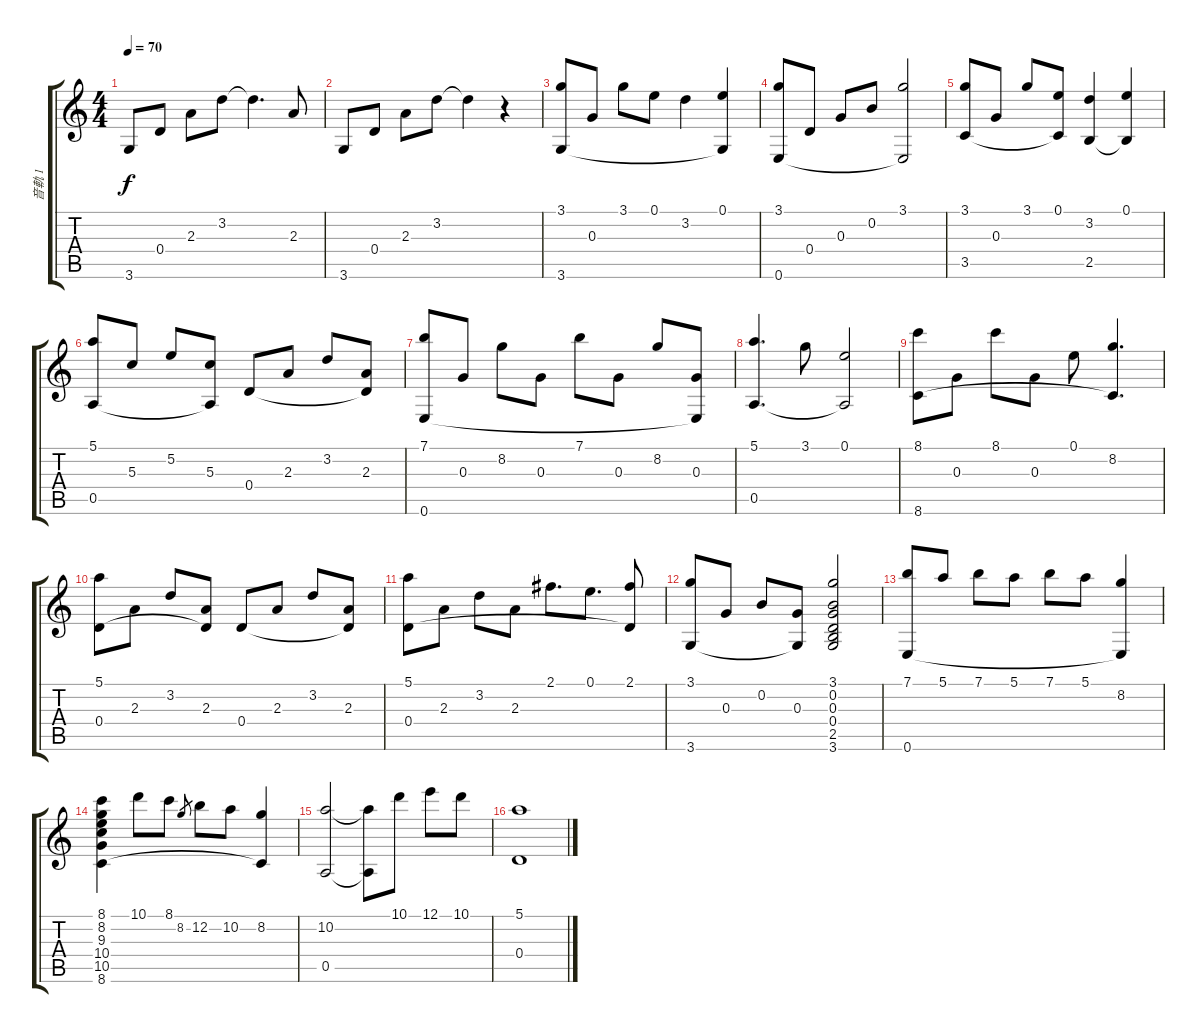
\track ("音軌 1" "音軌 1") {instrument acousticguitarnylon}
\staff {score tabs}
\tuning (E4 B3 G3 D3 A2 E2) {hide}
\ts (4 4)
\tempo 70
\clef g2
\ks c
3.6.8{dy f instrument acousticguitarnylon} 0.4.8 2.3.8 3.2.8 3.2{t}.4{d} 2.3.8 |
3.6.8 0.4.8 2.3.8 3.2.8 3.2{t}.4 r.4 |
(3.1 3.6).8 0.3.8 3.1.8 0.1.8 3.2.4 (0.1 3.6{t}).4 |
(3.1 0.6).8 0.4.8 0.3.8 0.2.8 (3.1 0.6{t}).2 |
(3.1 3.5).8 0.3.8 3.1.8 (0.1 3.5{t}).8 (3.2 2.5).4 (0.1 2.5{t}).4 |
(5.1 0.5).8 5.3.8 5.2.8 (5.3 0.5{t}).8 0.4.8 2.3.8 3.2.8 (2.3 0.4{t}).8 |
(7.1 0.6).8 0.3.8 8.2.8 0.3.8 7.1.8 0.3.8 8.2.8 (0.3 0.6{t}).8 |
(5.1 0.5).4{d} 3.1.8 (0.1 0.5{t}).2 |
(8.1 8.6).8 0.3.8 8.1.8 0.3.8 0.1.8 (8.2 8.6{t}).4{d} |
(5.1 0.4).8 2.3.8 3.2.8 (2.3 0.4{t}).8 0.4.8 2.3.8 3.2.8 (2.3 0.4{t}).8 |
(5.1 0.4).8 2.3.8 3.2.8 2.3.8 2.1.8{d} 0.1.8{d} (2.1 0.4{t}).8 |
(3.1 3.6).8 0.3.8 0.2.8 (0.3 3.6{t}).8 (3.1 0.2 0.3 0.4 2.5 3.6).2 |
(7.1 0.6).8 5.1.8 7.1.8 5.1.8 7.1.8 5.1.8 (8.2 0.6{t}).4 |
(8.1 8.2 9.3 10.4 10.5 8.6).4 10.1.8 8.1.8 8.2.8{gr} 12.2.8 10.2.8 (8.2 8.6{t}).4 |
(10.2 0.5).2 (10.2{t} 0.5{t}).8 10.1.8 12.1.8 10.1.8 |
(5.1 0.4).1
